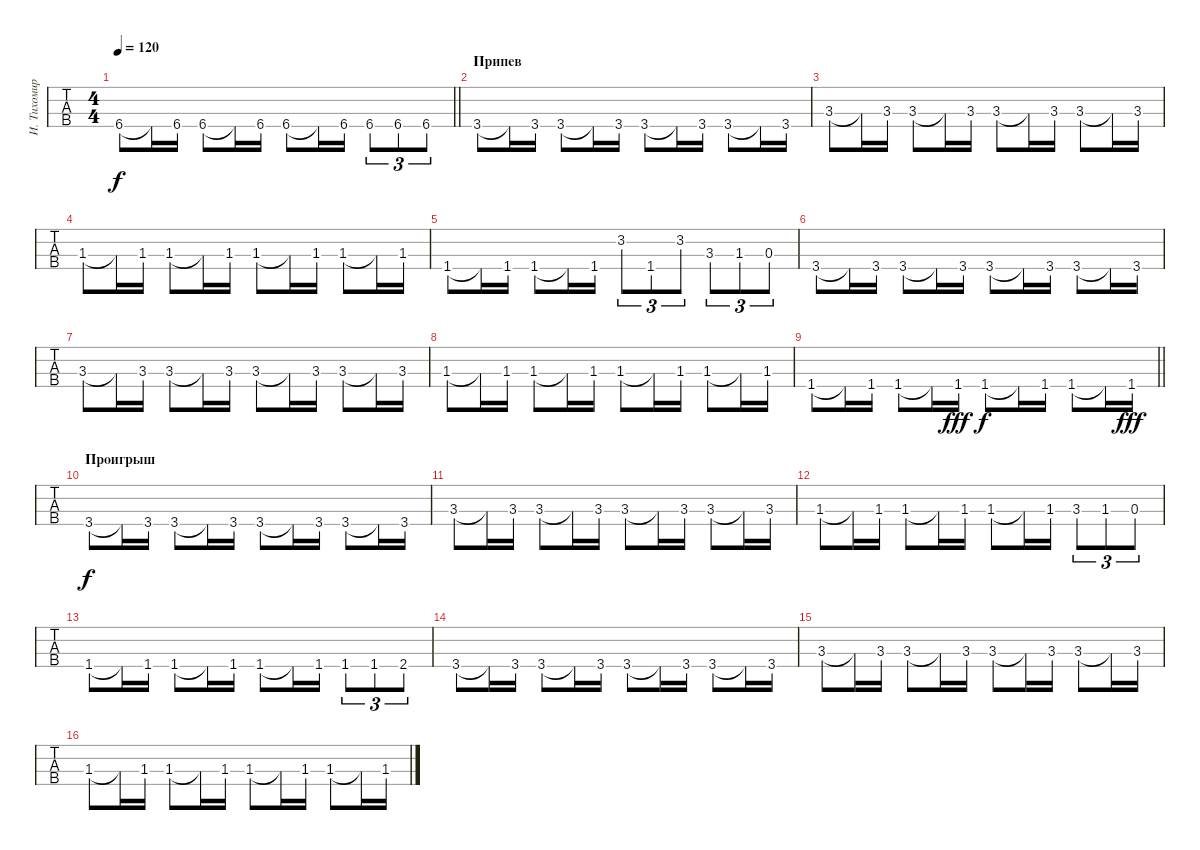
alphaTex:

\track ("И. Тихомиров" "И. Тихомир") {instrument electricbassfinger}
\staff {tabs}
\tuning (G2 D2 A1 E1) {hide}
\ts (4 4)
\tempo 120
\clef f4
\barLineRight lightlight
\ks gminor
6.4.8{dy f} 6.4{t}.16 6.4.16 6.4.8 6.4{t}.16 6.4.16 6.4.8 6.4{t}.16 6.4.16 6.4.8{tu (3 2)} 6.4.8{tu (3 2)} 6.4.8{tu (3 2)} |
\section ("" "Припев")
\ks c
3.4.8 3.4{t}.16 3.4.16 3.4.8 3.4{t}.16 3.4.16 3.4.8 3.4{t}.16 3.4.16 3.4.8 3.4{t}.16 3.4.16 |
3.3.8 3.3{t}.16 3.3.16 3.3.8 3.3{t}.16 3.3.16 3.3.8 3.3{t}.16 3.3.16 3.3.8 3.3{t}.16 3.3.16 |
1.3.8 1.3{t}.16 1.3.16 1.3.8 1.3{t}.16 1.3.16 1.3.8 1.3{t}.16 1.3.16 1.3.8 1.3{t}.16 1.3.16 |
1.4.8 1.4{t}.16 1.4.16 1.4.8 1.4{t}.16 1.4.16 3.2.8{tu (3 2)} 1.4.8{tu (3 2)} 3.2.8{tu (3 2)} 3.3.8{tu (3 2)} 1.3.8{tu (3 2)} 0.3.8{tu (3 2)} |
3.4.8 3.4{t}.16 3.4.16 3.4.8 3.4{t}.16 3.4.16 3.4.8 3.4{t}.16 3.4.16 3.4.8 3.4{t}.16 3.4.16 |
3.3.8 3.3{t}.16 3.3.16 3.3.8 3.3{t}.16 3.3.16 3.3.8 3.3{t}.16 3.3.16 3.3.8 3.3{t}.16 3.3.16 |
1.3.8 1.3{t}.16 1.3.16 1.3.8 1.3{t}.16 1.3.16 1.3.8 1.3{t}.16 1.3.16 1.3.8 1.3{t}.16 1.3.16 |
\barLineRight lightlight
1.4.8 1.4{t}.16 1.4.16 1.4.8 1.4{t}.16 1.4.16{dy fff} 1.4.8{dy f} 1.4{t}.16 1.4.16 1.4.8 1.4{t}.16 1.4.16{dy fff} |
\section ("" "Проигрыш")
3.4.8{dy f} 3.4{t}.16 3.4.16 3.4.8 3.4{t}.16 3.4.16 3.4.8 3.4{t}.16 3.4.16 3.4.8 3.4{t}.16 3.4.16 |
3.3.8 3.3{t}.16 3.3.16 3.3.8 3.3{t}.16 3.3.16 3.3.8 3.3{t}.16 3.3.16 3.3.8 3.3{t}.16 3.3.16 |
1.3.8 1.3{t}.16 1.3.16 1.3.8 1.3{t}.16 1.3.16 1.3.8 1.3{t}.16 1.3.16 3.3.8{tu (3 2)} 1.3.8{tu (3 2)} 0.3.8{tu (3 2)} |
1.4.8 1.4{t}.16 1.4.16 1.4.8 1.4{t}.16 1.4.16 1.4.8 1.4{t}.16 1.4.16 1.4.8{tu (3 2)} 1.4.8{tu (3 2)} 2.4.8{tu (3 2)} |
3.4.8 3.4{t}.16 3.4.16 3.4.8 3.4{t}.16 3.4.16 3.4.8 3.4{t}.16 3.4.16 3.4.8 3.4{t}.16 3.4.16 |
3.3.8 3.3{t}.16 3.3.16 3.3.8 3.3{t}.16 3.3.16 3.3.8 3.3{t}.16 3.3.16 3.3.8 3.3{t}.16 3.3.16 |
1.3.8 1.3{t}.16 1.3.16 1.3.8 1.3{t}.16 1.3.16 1.3.8 1.3{t}.16 1.3.16 1.3.8 1.3{t}.16 1.3.16
